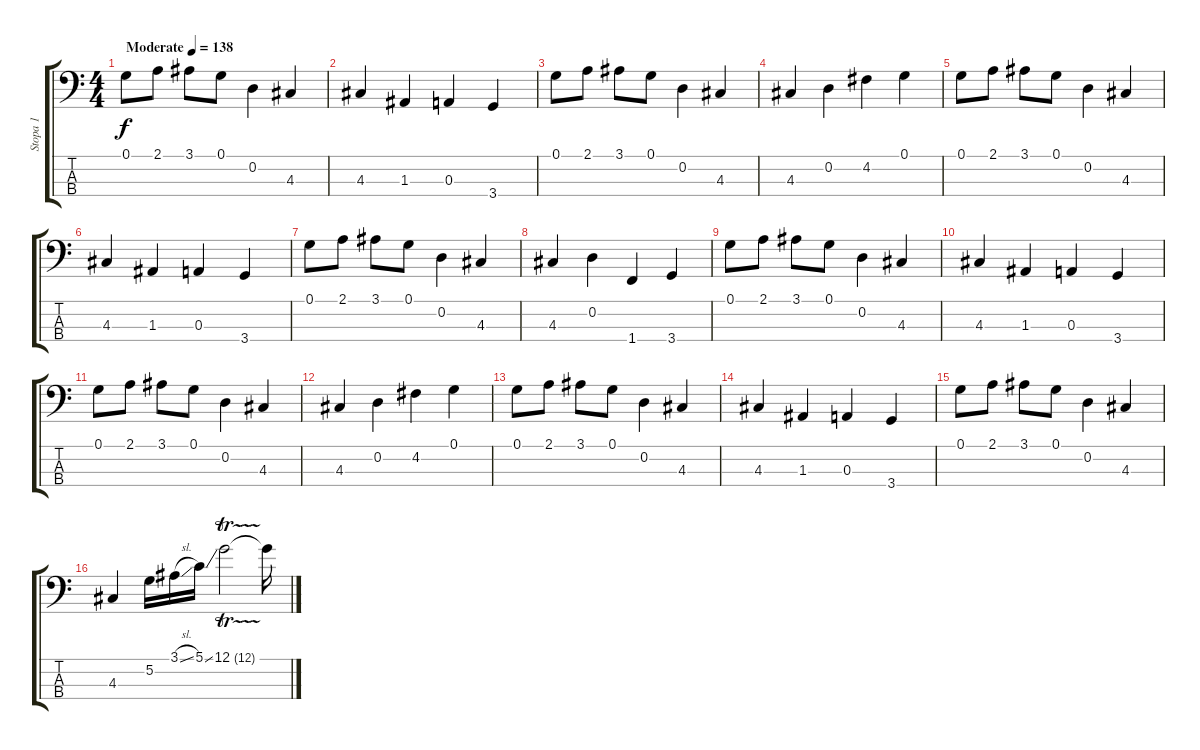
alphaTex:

\track ("Stopa 1" "Stopa 1") {instrument electricbassfinger}
\staff {score tabs}
\tuning (G2 D2 A1 E1) {hide}
\ts (4 4)
\tempo (138 "Moderate")
\clef f4
\ks c
0.1.8{dy f instrument electricbassfinger} 2.1.8 3.1.8 0.1.8 0.2.4 4.3.4 |
4.3.4 1.3.4 0.3.4 3.4.4 |
0.1.8 2.1.8 3.1.8 0.1.8 0.2.4 4.3.4 |
4.3.4 0.2.4 4.2.4 0.1.4 |
0.1.8 2.1.8 3.1.8 0.1.8 0.2.4 4.3.4 |
4.3.4 1.3.4 0.3.4 3.4.4 |
0.1.8 2.1.8 3.1.8 0.1.8 0.2.4 4.3.4 |
4.3.4 0.2.4 1.4.4 3.4.4 |
0.1.8 2.1.8 3.1.8 0.1.8 0.2.4 4.3.4 |
4.3.4 1.3.4 0.3.4 3.4.4 |
0.1.8 2.1.8 3.1.8 0.1.8 0.2.4 4.3.4 |
4.3.4 0.2.4 4.2.4 0.1.4 |
0.1.8 2.1.8 3.1.8 0.1.8 0.2.4 4.3.4 |
4.3.4 1.3.4 0.3.4 3.4.4 |
0.1.8 2.1.8 3.1.8 0.1.8 0.2.4 4.3.4 |
4.3.4 5.2.16 3.1{sl}.16 5.1{ss}.16 12.1{tr (12 64)}.2 12.1{t}.16
